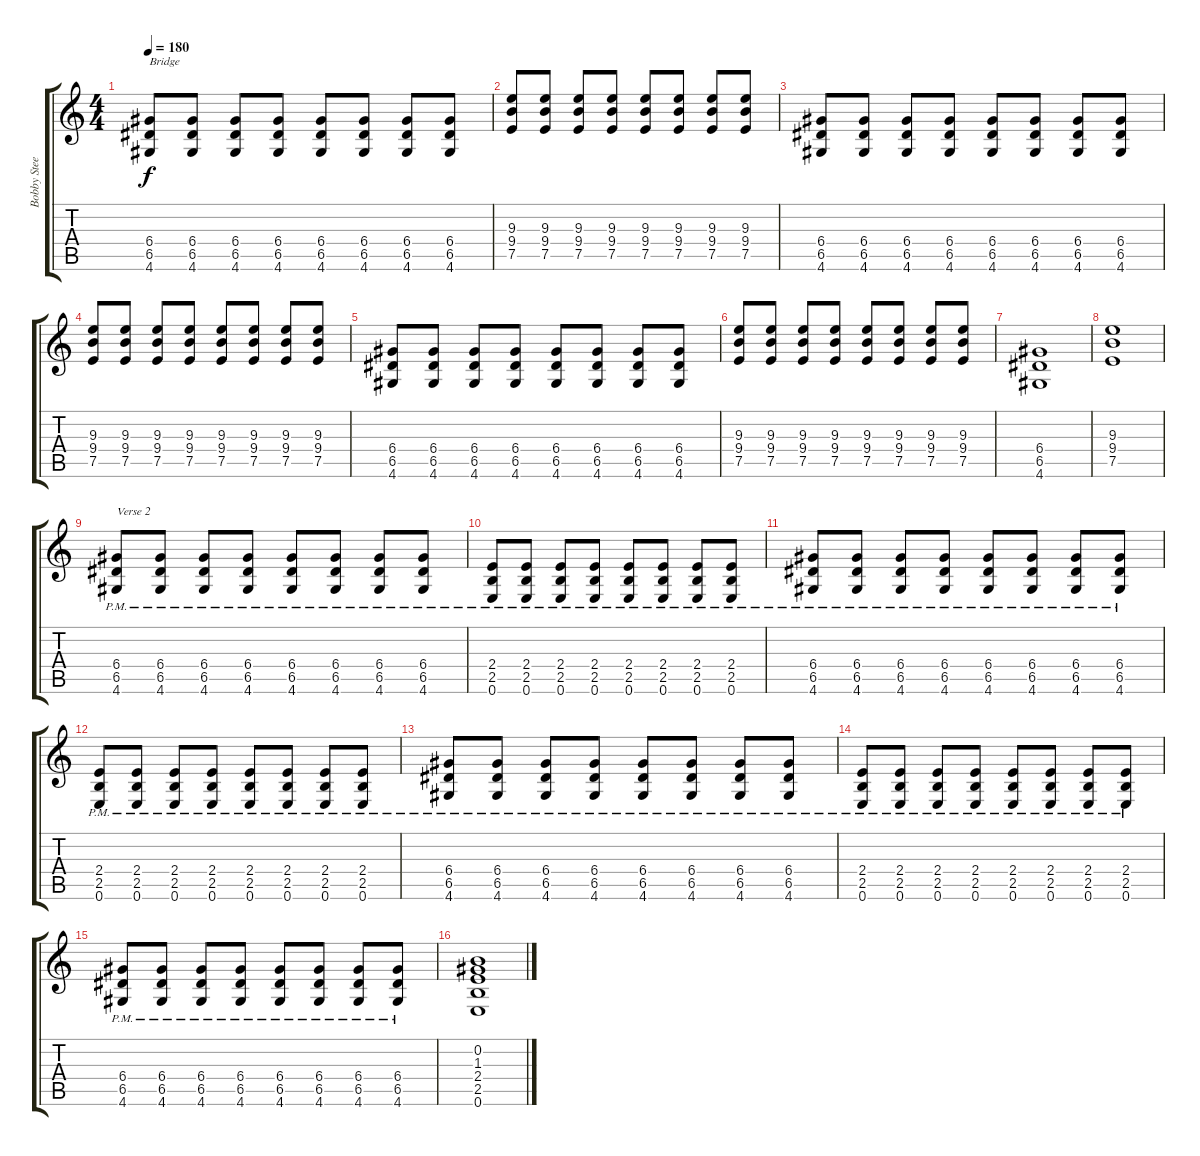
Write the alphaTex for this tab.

\track ("Bobby Steele- Guitar" "Bobby Stee") {instrument distortionguitar}
\staff {score tabs}
\tuning (E4 B3 G3 D3 A2 E2) {hide}
\ts (4 4)
\tempo 180
\clef g2
\ks c
(6.4 6.5 4.6).8{txt "Bridge" dy f} (6.4 6.5 4.6).8 (6.4 6.5 4.6).8 (6.4 6.5 4.6).8 (6.4 6.5 4.6).8 (6.4 6.5 4.6).8 (6.4 6.5 4.6).8 (6.4 6.5 4.6).8 |
(9.3 9.4 7.5).8 (9.3 9.4 7.5).8 (9.3 9.4 7.5).8 (9.3 9.4 7.5).8 (9.3 9.4 7.5).8 (9.3 9.4 7.5).8 (9.3 9.4 7.5).8 (9.3 9.4 7.5).8 |
(6.4 6.5 4.6).8 (6.4 6.5 4.6).8 (6.4 6.5 4.6).8 (6.4 6.5 4.6).8 (6.4 6.5 4.6).8 (6.4 6.5 4.6).8 (6.4 6.5 4.6).8 (6.4 6.5 4.6).8 |
(9.3 9.4 7.5).8 (9.3 9.4 7.5).8 (9.3 9.4 7.5).8 (9.3 9.4 7.5).8 (9.3 9.4 7.5).8 (9.3 9.4 7.5).8 (9.3 9.4 7.5).8 (9.3 9.4 7.5).8 |
(6.4 6.5 4.6).8 (6.4 6.5 4.6).8 (6.4 6.5 4.6).8 (6.4 6.5 4.6).8 (6.4 6.5 4.6).8 (6.4 6.5 4.6).8 (6.4 6.5 4.6).8 (6.4 6.5 4.6).8 |
(9.3 9.4 7.5).8 (9.3 9.4 7.5).8 (9.3 9.4 7.5).8 (9.3 9.4 7.5).8 (9.3 9.4 7.5).8 (9.3 9.4 7.5).8 (9.3 9.4 7.5).8 (9.3 9.4 7.5).8 |
(6.4 6.5 4.6).1 |
(9.3 9.4 7.5).1 |
(6.4{pm} 6.5{pm} 4.6{pm}).8{txt "Verse 2"} (6.4{pm} 6.5{pm} 4.6{pm}).8 (6.4{pm} 6.5{pm} 4.6{pm}).8 (6.4{pm} 6.5{pm} 4.6{pm}).8 (6.4{pm} 6.5{pm} 4.6{pm}).8 (6.4{pm} 6.5{pm} 4.6{pm}).8 (6.4{pm} 6.5{pm} 4.6{pm}).8 (6.4{pm} 6.5{pm} 4.6{pm}).8 |
(2.4{pm} 2.5{pm} 0.6{pm}).8 (2.4{pm} 2.5{pm} 0.6{pm}).8 (2.4{pm} 2.5{pm} 0.6{pm}).8 (2.4{pm} 2.5{pm} 0.6{pm}).8 (2.4{pm} 2.5{pm} 0.6{pm}).8 (2.4{pm} 2.5{pm} 0.6{pm}).8 (2.4{pm} 2.5{pm} 0.6{pm}).8 (2.4{pm} 2.5{pm} 0.6{pm}).8 |
(6.4{pm} 6.5{pm} 4.6{pm}).8 (6.4{pm} 6.5{pm} 4.6{pm}).8 (6.4{pm} 6.5{pm} 4.6{pm}).8 (6.4{pm} 6.5{pm} 4.6{pm}).8 (6.4{pm} 6.5{pm} 4.6{pm}).8 (6.4{pm} 6.5{pm} 4.6{pm}).8 (6.4{pm} 6.5{pm} 4.6{pm}).8 (6.4{pm} 6.5{pm} 4.6{pm}).8 |
(2.4{pm} 2.5{pm} 0.6{pm}).8 (2.4{pm} 2.5{pm} 0.6{pm}).8 (2.4{pm} 2.5{pm} 0.6{pm}).8 (2.4{pm} 2.5{pm} 0.6{pm}).8 (2.4{pm} 2.5{pm} 0.6{pm}).8 (2.4{pm} 2.5{pm} 0.6{pm}).8 (2.4{pm} 2.5{pm} 0.6{pm}).8 (2.4{pm} 2.5{pm} 0.6{pm}).8 |
(6.4{pm} 6.5{pm} 4.6{pm}).8 (6.4{pm} 6.5{pm} 4.6{pm}).8 (6.4{pm} 6.5{pm} 4.6{pm}).8 (6.4{pm} 6.5{pm} 4.6{pm}).8 (6.4{pm} 6.5{pm} 4.6{pm}).8 (6.4{pm} 6.5{pm} 4.6{pm}).8 (6.4{pm} 6.5{pm} 4.6{pm}).8 (6.4{pm} 6.5{pm} 4.6{pm}).8 |
(2.4{pm} 2.5{pm} 0.6{pm}).8 (2.4{pm} 2.5{pm} 0.6{pm}).8 (2.4{pm} 2.5{pm} 0.6{pm}).8 (2.4{pm} 2.5{pm} 0.6{pm}).8 (2.4{pm} 2.5{pm} 0.6{pm}).8 (2.4{pm} 2.5{pm} 0.6{pm}).8 (2.4{pm} 2.5{pm} 0.6{pm}).8 (2.4{pm} 2.5{pm} 0.6{pm}).8 |
(6.4{pm} 6.5{pm} 4.6{pm}).8 (6.4{pm} 6.5{pm} 4.6{pm}).8 (6.4{pm} 6.5{pm} 4.6{pm}).8 (6.4{pm} 6.5{pm} 4.6{pm}).8 (6.4{pm} 6.5{pm} 4.6{pm}).8 (6.4{pm} 6.5{pm} 4.6{pm}).8 (6.4{pm} 6.5{pm} 4.6{pm}).8 (6.4{pm} 6.5{pm} 4.6{pm}).8 |
(0.2 1.3 2.4 2.5 0.6).1
